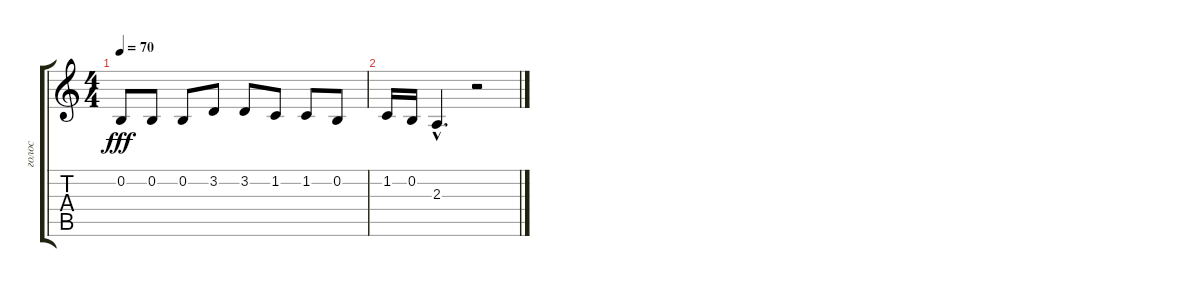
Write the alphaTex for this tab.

\track ("голос" "голос") {instrument clarinet}
\staff {score tabs}
\tuning (E4 B3 G3 D3 A2 E2) {hide}
\ts (4 4)
\tempo 70
\clef g2
\ks c
0.2.8{dy fff} 0.2.8 0.2.8 3.2.8 3.2.8 1.2.8 1.2.8 0.2.8 |
1.2.16 0.2.16 2.3{hac}.4{d} r.2
